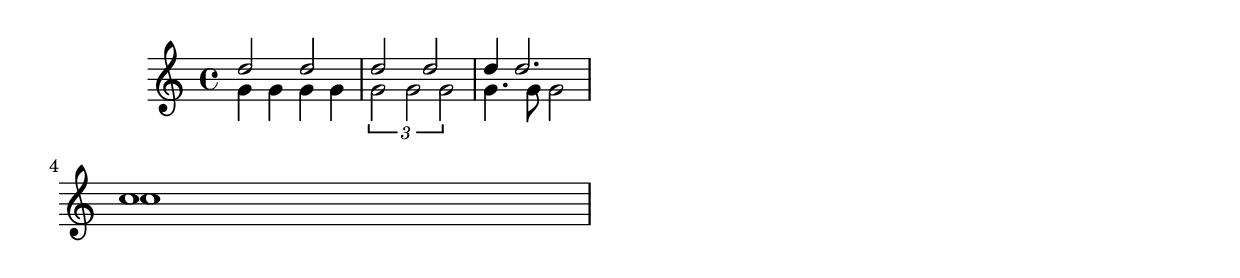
\version "1.7.16"


%{

This is taken from [Gourlay]'s paper on breaking lines

%}

\score{
       \notes \context Staff  \relative c'' <
               \context Voice = VA { \stemUp d2 d     | d d | d4 d2. | \break  c1 }
	       \context Voice = VB { \stemDown g4 g g g | \times 2/3 { g2 g2 g2 } | g4. g8 g2 | c1 }
               >
       \paper{
           linewidth = 9.\cm
       }
}

%% new-chords-done %%
